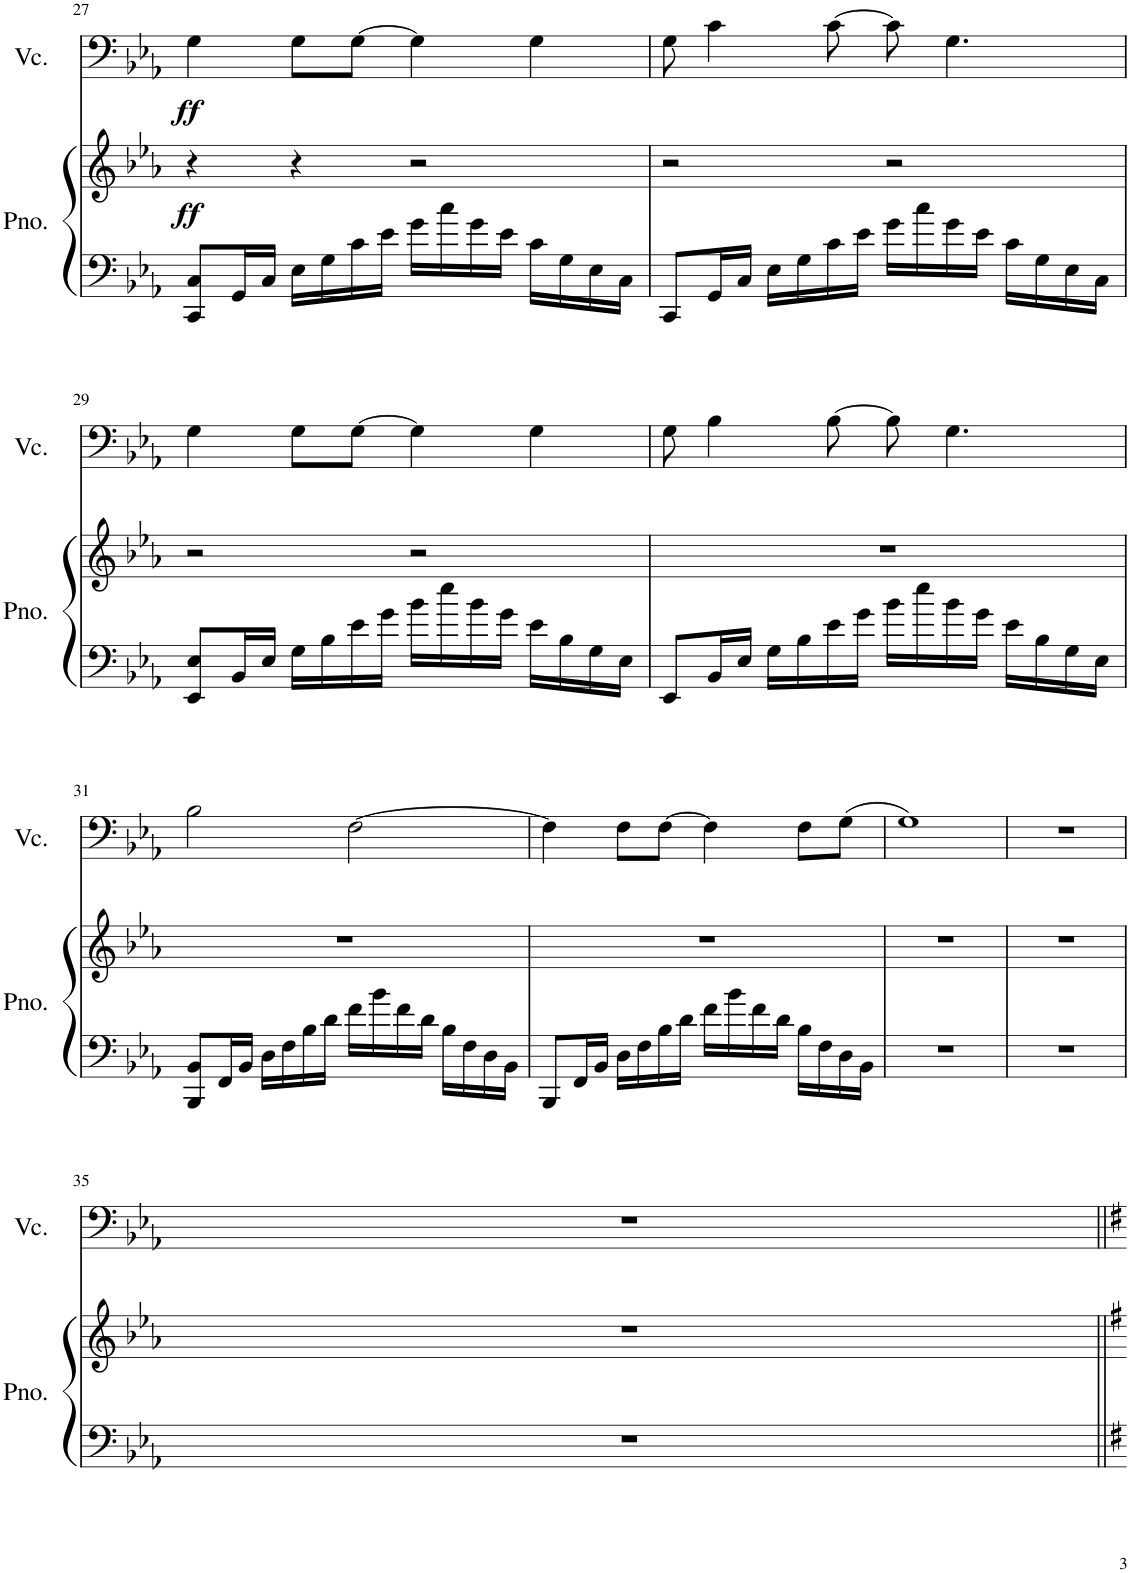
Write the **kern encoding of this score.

**kern	**kern	**dynam	**kern	**dynam
*part2	*part2	*part2	*part1	*part1
*staff3	*staff2	*staff2/3	*staff1	*staff1
*I"피아노	*	*	*I"Violoncello	*
*	*	*	*I'Vc.	*
!!LO:PB:g=z
*clefF4	*clefG2	*	*clefF4	*
*k[b-e-a-]	*k[b-e-a-]	*	*k[b-e-a-]	*
*M4/4	*M4/4	*	*M4/4	*
=27	=27	=27	=27	=27
!	!	!LO:DY:b	!	!LO:DY:b
8CC/ 8C/L	4r	ff	4G\	ff
16GG/L	.	.	.	.
16C/JJ	.	.	.	.
16E-\LL	4r	.	8G\L	.
16G\	.	.	.	.
16c\	.	.	[8G\J	.
16e-\JJ	.	.	.	.
16g\LL	2r	.	4G\]	.
16cc\	.	.	.	.
16g\	.	.	.	.
16e-\JJ	.	.	.	.
16c\LL	.	.	4G\	.
16G\	.	.	.	.
16E-\	.	.	.	.
16C\JJ	.	.	.	.
=28	=28	=28	=28	=28
8CC/L	2r	.	8G\	.
16GG/L	.	.	4c\	.
16C/JJ	.	.	.	.
16E-\LL	.	.	.	.
16G\	.	.	.	.
16c\	.	.	[8c\	.
16e-\JJ	.	.	.	.
16g\LL	2r	.	8c\]	.
16cc\	.	.	.	.
16g\	.	.	4.G\	.
16e-\JJ	.	.	.	.
16c\LL	.	.	.	.
16G\	.	.	.	.
16E-\	.	.	.	.
16C\JJ	.	.	.	.
!!LO:LB:g=z
=29	=29	=29	=29	=29
8EE-/ 8E-/L	2r	.	4G\	.
16BB-/L	.	.	.	.
16E-/JJ	.	.	.	.
16G\LL	.	.	8G\L	.
16B-\	.	.	.	.
16e-\	.	.	[8G\J	.
16g\JJ	.	.	.	.
16b-\LL	2r	.	4G\]	.
16ee-\	.	.	.	.
16b-\	.	.	.	.
16g\JJ	.	.	.	.
16e-\LL	.	.	4G\	.
16B-\	.	.	.	.
16G\	.	.	.	.
16E-\JJ	.	.	.	.
=30	=30	=30	=30	=30
8EE-/L	1r	.	8G\	.
16BB-/L	.	.	4B-\	.
16E-/JJ	.	.	.	.
16G\LL	.	.	.	.
16B-\	.	.	.	.
16e-\	.	.	[8B-\	.
16g\JJ	.	.	.	.
16b-\LL	.	.	8B-\]	.
16ee-\	.	.	.	.
16b-\	.	.	4.G\	.
16g\JJ	.	.	.	.
16e-\LL	.	.	.	.
16B-\	.	.	.	.
16G\	.	.	.	.
16E-\JJ	.	.	.	.
!!LO:LB:g=z
=31	=31	=31	=31	=31
8BBB-/ 8BB-/L	1r	.	2B-\	.
16FF/L	.	.	.	.
16BB-/JJ	.	.	.	.
16D\LL	.	.	.	.
16F\	.	.	.	.
16B-\	.	.	.	.
16d\JJ	.	.	.	.
16f\LL	.	.	[2F\	.
16b-\	.	.	.	.
16f\	.	.	.	.
16d\JJ	.	.	.	.
16B-\LL	.	.	.	.
16F\	.	.	.	.
16D\	.	.	.	.
16BB-\JJ	.	.	.	.
=32	=32	=32	=32	=32
8BBB-/L	1r	.	4F\]	.
16FF/L	.	.	.	.
16BB-/JJ	.	.	.	.
16D\LL	.	.	8F\L	.
16F\	.	.	.	.
16B-\	.	.	[8F\J	.
16d\JJ	.	.	.	.
16f\LL	.	.	4F\]	.
16b-\	.	.	.	.
16f\	.	.	.	.
16d\JJ	.	.	.	.
16B-\LL	.	.	8F\L	.
16F\	.	.	.	.
16D\	.	.	(8G\J	.
16BB-\JJ	.	.	.	.
=33	=33	=33	=33	=33
1r	1r	.	1G)	.
=34	=34	=34	=34	=34
1r	1r	.	1r	.
!!LO:LB:g=z
=35	=35	=35	=35	=35
1r	1r	.	1r	.
=||	=||	=||	=||	=||
*-	*-	*-	*-	*-
